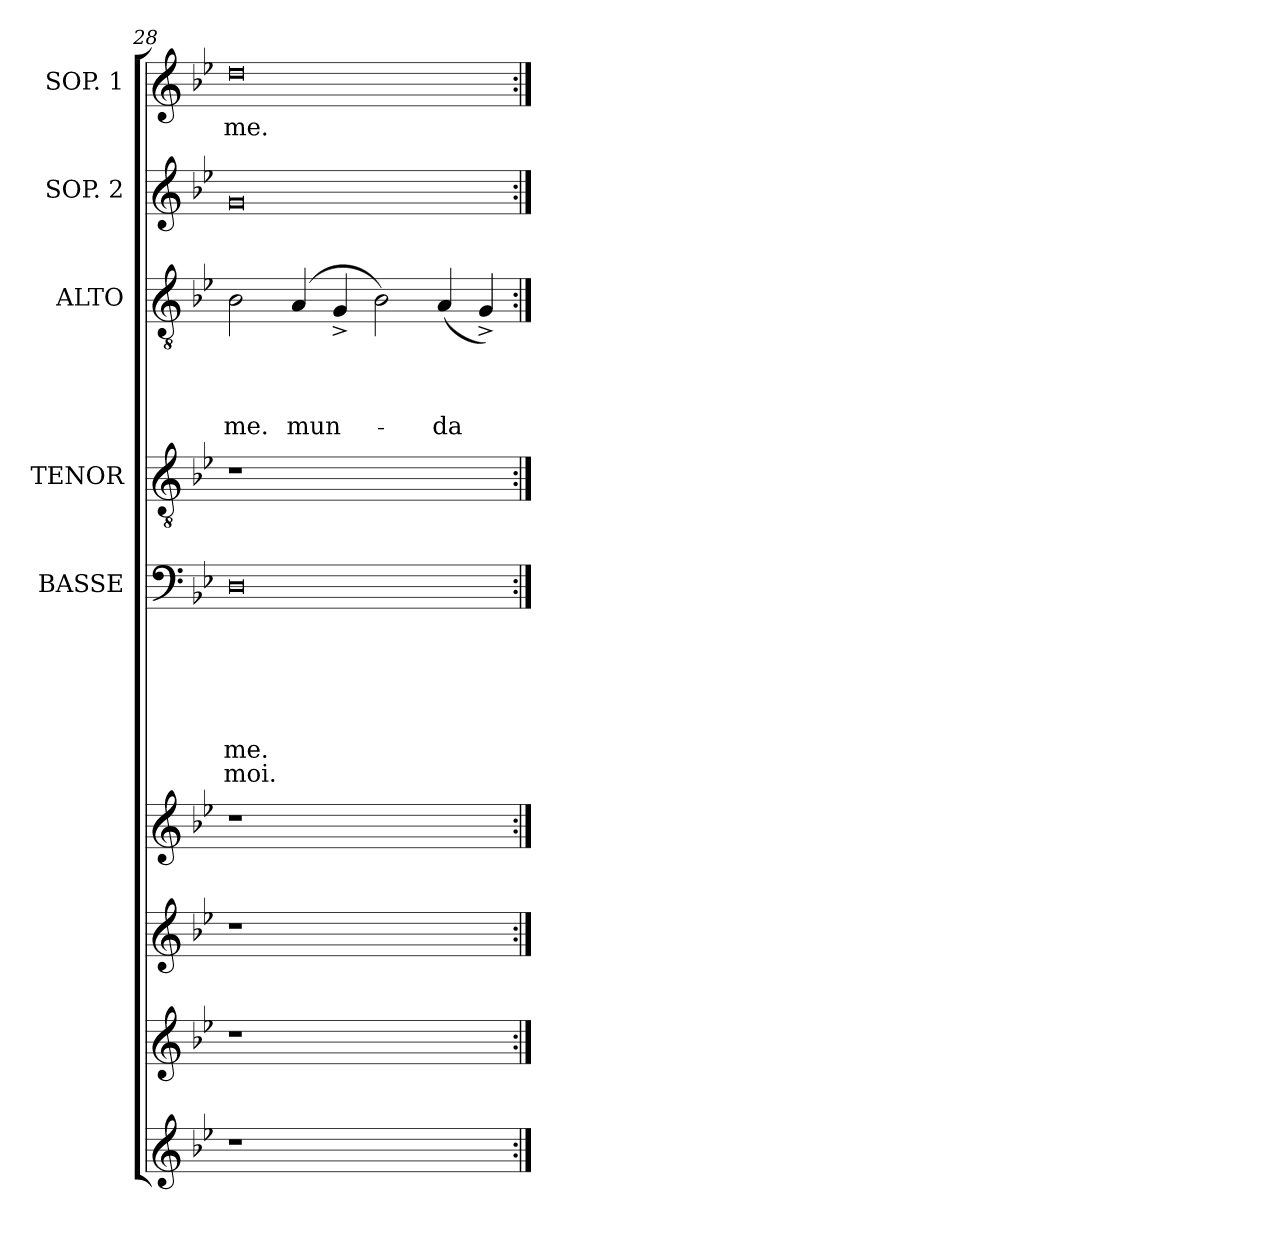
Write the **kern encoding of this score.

**kern	**kern	**kern	**kern	**kern	**text	**text	**text	**text	**text	**text	**text	**kern	**kern	**text	**text	**text	**text	**kern	**kern	**text
*part9	*part8	*part7	*part6	*part5	*part5	*part5	*part5	*part5	*part5	*part5	*part5	*part4	*part3	*part3	*part3	*part3	*part3	*part2	*part1	*part1
*staff9	*staff8	*staff7	*staff6	*staff5	*staff5	*staff5	*staff5	*staff5	*staff5	*staff5	*staff5	*staff4	*staff3	*staff3	*staff3	*staff3	*staff3	*staff2	*staff1	*staff1
*	*	*	*	*I"BASSE	*	*	*	*	*	*	*	*I"TENOR	*I"ALTO	*	*	*	*	*I"SOP. 2	*I"SOP. 1	*
*	*	*	*	*I'BAS.	*	*	*	*	*	*	*	*I'TEN.	*I'ALT.	*	*	*	*	*I'SOP. 2	*I'SOP. 1	*
*clefG2	*clefG2	*clefG2	*clefG2	*clefF4	*	*	*	*	*	*	*	*clefGv2	*clefGv2	*	*	*	*	*clefG2	*clefG2	*
*k[b-e-]	*k[b-e-]	*k[b-e-]	*k[b-e-]	*k[b-e-]	*	*	*	*	*	*	*	*k[b-e-]	*k[b-e-]	*	*	*	*	*k[b-e-]	*k[b-e-]	*
*B-:	*B-:	*B-:	*B-:	*B-:	*	*	*	*	*	*	*	*B-:	*B-:	*	*	*	*	*B-:	*B-:	*
=28	=28	=28	=28	=28	=28	=28	=28	=28	=28	=28	=28	=28	=28	=28	=28	=28	=28	=28	=28	=28
!	!	!	!	!	!	!	!	!	!	!LO:LY:b	!LO:LY:b	!	!	!	!	!	!LO:LY:b	!	!	!LO:LY:b
1r	1r	1r	1r	0D	.	.	.	.	.	me.	moi.	1r	2B-\	.	.	.	me.	0g	0dd	me.
!	!	!	!	!	!	!	!	!	!	!	!	!	!	!	!	!	!LO:LY:b	!	!	!
.	.	.	.	.	.	.	.	.	.	.	.	.	(4A/	.	.	.	mun-	.	.	.
.	.	.	.	.	.	.	.	.	.	.	.	.	4G^</	.	.	.	.	.	.	.
1ryy	1ryy	1ryy	1ryy	.	.	.	.	.	.	.	.	1ryy	2B-\)	.	.	.	.	.	.	.
!	!	!	!	!	!	!	!	!	!	!	!	!	!	!	!	!	!LO:LY:b	!	!	!
.	.	.	.	.	.	.	.	.	.	.	.	.	(4A/	.	.	.	-da	.	.	.
.	.	.	.	.	.	.	.	.	.	.	.	.	4G^</)	.	.	.	.	.	.	.
=:|!	=:|!	=:|!	=:|!	=:|!	=:|!	=:|!	=:|!	=:|!	=:|!	=:|!	=:|!	=:|!	=:|!	=:|!	=:|!	=:|!	=:|!	=:|!	=:|!	=:|!
*-	*-	*-	*-	*-	*-	*-	*-	*-	*-	*-	*-	*-	*-	*-	*-	*-	*-	*-	*-	*-
